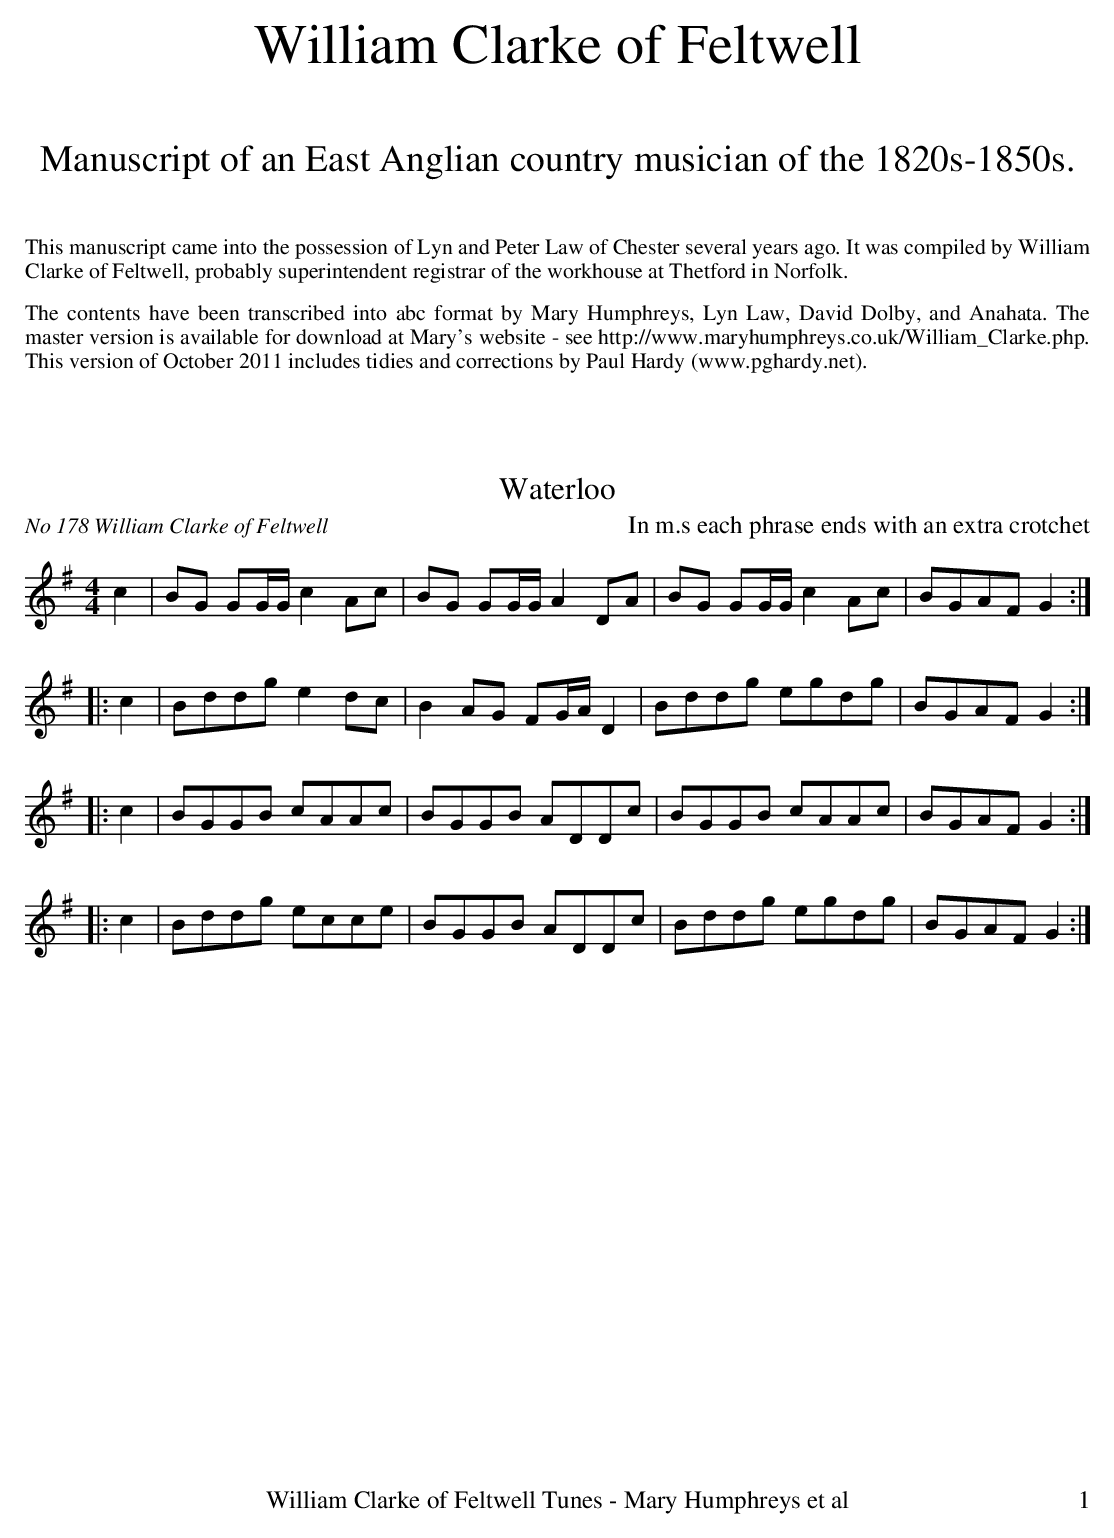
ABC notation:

X:1
T:Waterloo
O:No 178 William Clarke of Feltwell
M:4/4
L:1/8
K:G
c2|BG GG/G/c2Ac|BG GG/G/A2DA|BG GG/G/c2Ac|BGAFG2:|
|:c2|Bddge2dc|B2AG FG/A/D2|Bddg egdg|BGAFG2:|
|:c2|BGGB cAAc|BGGB ADDc|BGGB cAAc|BGAFG2:|
|:c2|Bddg ecce|BGGB ADDc|Bddg egdg|BGAFG2:|
